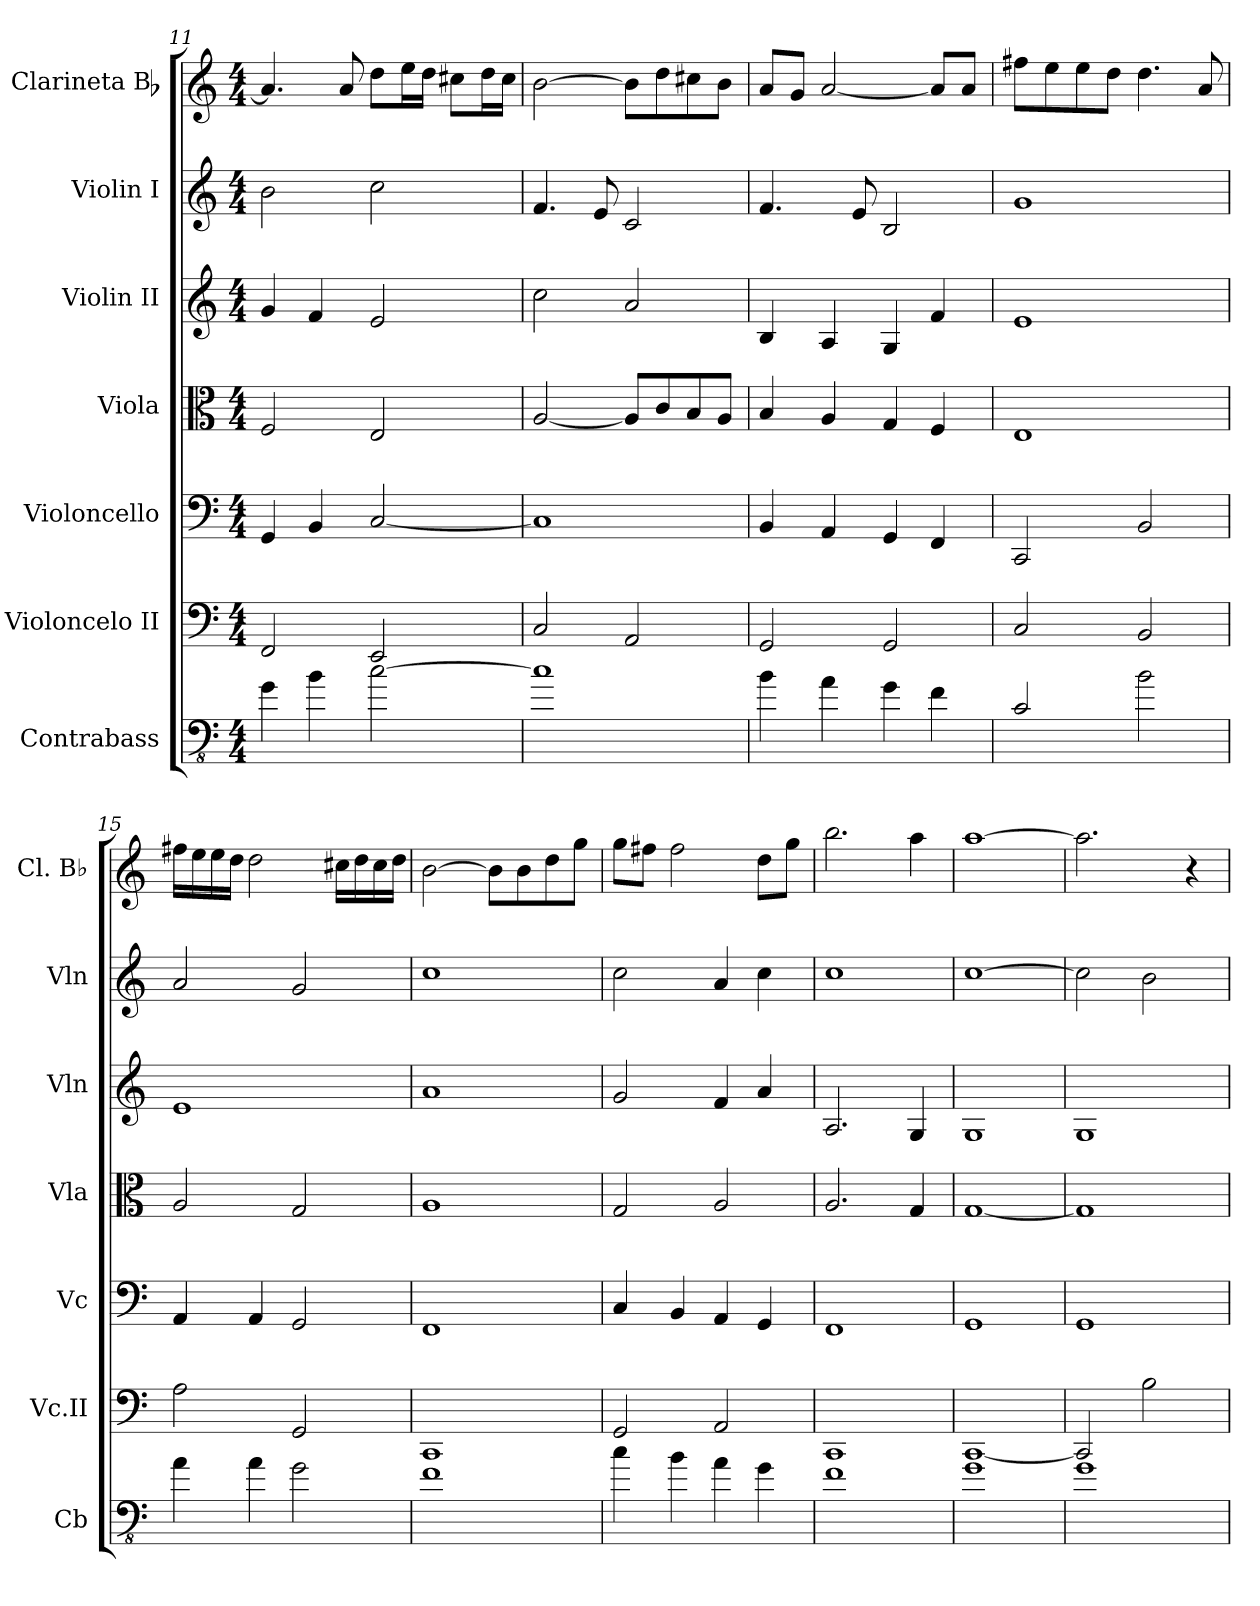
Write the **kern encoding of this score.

**kern	**kern	**kern	**kern	**kern	**kern	**kern
*part7	*part6	*part5	*part4	*part3	*part2	*part1
*staff7	*staff6	*staff5	*staff4	*staff3	*staff2	*staff1
*I"Contrabass	*I"Violoncelo II	*I"Violoncello	*I"Viola	*I"Violin II	*I"Violin I	*I"Clarineta Bb
*I'Cb	*I'Vc.II	*I'Vc	*I'Vla	*I'Vln	*I'Vln	*I'Cl. Bb
*clefFv4	*clefF4	*clefF4	*clefC3	*clefG2	*clefG2	*clefG2
*ITrd7c12	*	*	*	*	*	*ITrd1c2
*k[]	*k[]	*k[]	*k[]	*k[]	*k[]	*k[b-e-]
*M4/4	*M4/4	*M4/4	*M4/4	*M4/4	*M4/4	*M4/4
=11	=11	=11	=11	=11	=11	=11
4GG\	2FF/	4GG/	2F/	4g/	2b\	4.g/]
4BB\	.	4BB/	.	4f/	.	.
.	.	.	.	.	.	8g/
[2C\	2EE/	[2C/	2E/	2e/	2cc\	8cc\L
.	.	.	.	.	.	16dd\L
.	.	.	.	.	.	16cc\JJ
.	.	.	.	.	.	8bn\L
.	.	.	.	.	.	16cc\L
.	.	.	.	.	.	16b\JJ
=12	=12	=12	=12	=12	=12	=12
1C]	2C/	1C]	[2A/	2cc\	4.f/	[2a\
.	.	.	.	.	8e/	.
.	2AA/	.	8A/L]	2a/	2c/	8a\L]
.	.	.	8c/	.	.	8cc\
.	.	.	8B/	.	.	8bn\
.	.	.	8A/J	.	.	8a\J
!!LO:PB:g=z
=13	=13	=13	=13	=13	=13	=13
4BB\	2GG/	4BB/	4B/	4B/	4.f/	8g/L
.	.	.	.	.	.	8f/J
4AA\	.	4AA/	4A/	4A/	.	[2g/
.	.	.	.	.	8e/	.
4GG\	2GG/	4GG/	4G/	4G/	2B/	.
4FF\	.	4FF/	4F/	4f/	.	8g/L]
.	.	.	.	.	.	8g/J
=14	=14	=14	=14	=14	=14	=14
2CC/	2C/	2CC/	1E	1e	1g	8een\L
.	.	.	.	.	.	8dd\
.	.	.	.	.	.	8dd\
.	.	.	.	.	.	8cc\J
2BB\	2BB/	2BB/	.	.	.	4.cc\
.	.	.	.	.	.	8g/
=15	=15	=15	=15	=15	=15	=15
4AA\	2A\	4AA/	2A/	1e	2a/	16een\LL
.	.	.	.	.	.	16dd\
.	.	.	.	.	.	16dd\
.	.	.	.	.	.	16cc\JJ
4AA\	.	4AA/	.	.	.	2cc\
2GG\	2GG/	2GG/	2G/	.	2g/	.
.	.	.	.	.	.	16bn\LL
.	.	.	.	.	.	16cc\
.	.	.	.	.	.	16b\
.	.	.	.	.	.	16cc\JJ
=16	=16	=16	=16	=16	=16	=16
1FF	1CC	1FF	1A	1a	1cc	[2a\
.	.	.	.	.	.	8a\L]
.	.	.	.	.	.	8a\
.	.	.	.	.	.	8cc\
.	.	.	.	.	.	8ff\J
=17	=17	=17	=17	=17	=17	=17
4C\	2GG/	4C/	2G/	2g/	2cc\	8ff\L
.	.	.	.	.	.	8een\J
4BB\	.	4BB/	.	.	.	2ee\
4AA\	2AA/	4AA/	2A/	4f/	4a/	.
4GG\	.	4GG/	.	4a/	4cc\	8cc\L
.	.	.	.	.	.	8ff\J
=18	=18	=18	=18	=18	=18	=18
1FF	1CC	1FF	2.A/	2.A/	1cc	2.aa\
.	.	.	4G/	4G/	.	4gg\
!!LO:PB:g=z
=19	=19	=19	=19	=19	=19	=19
1GG	[1CC	1GG	[1G	1G	[1cc	[1gg
=20	=20	=20	=20	=20	=20	=20
1GG	2CC/]	1GG	1G]	1G	2cc\]	2.gg\]
.	2B\	.	.	.	2b\	.
.	.	.	.	.	.	4r
=	=	=	=	=	=	=
*-	*-	*-	*-	*-	*-	*-
